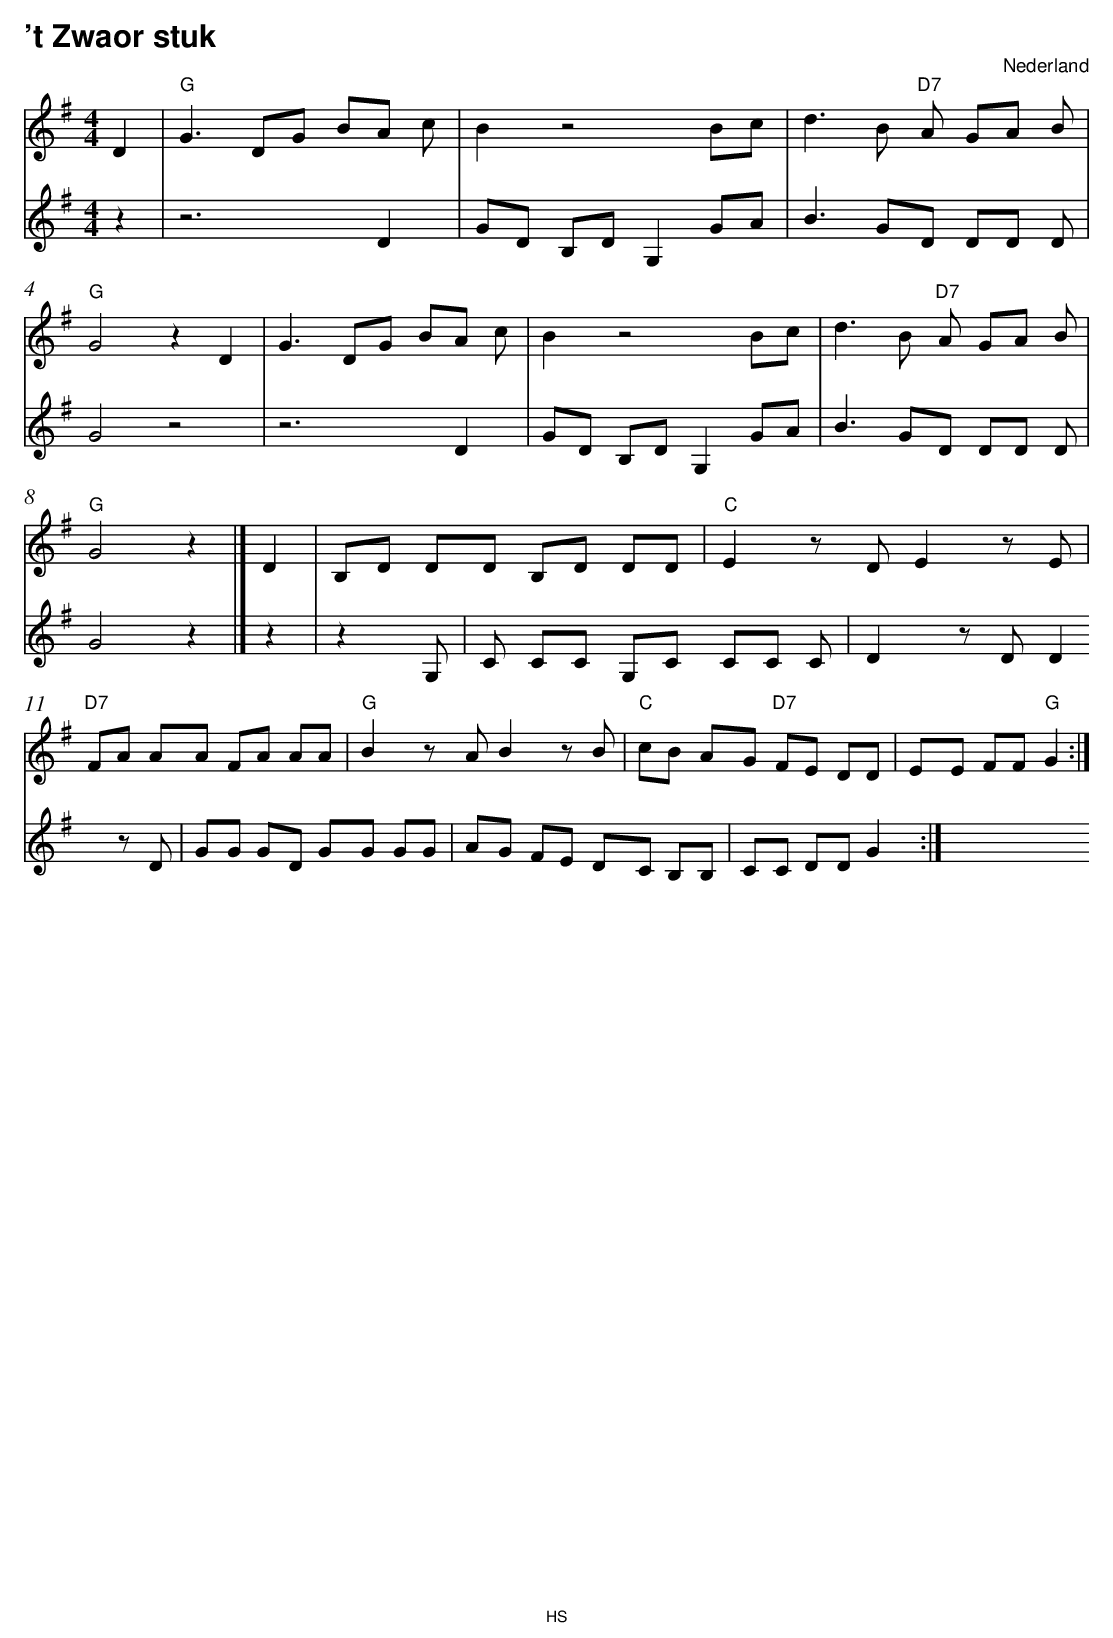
X:1
T:'t Zwaor stuk
O:Nederland
M:4/4
L:1/8
Q:1/4=125
K:G
V:1
D2 |"G" G3 DG BA c|B2 z4 Bc |d3 B"D7" A GA B|
"G" G4 z2 D2 |G3 DG BA c|B2 z4 Bc |d3 B"D7" A GA B|
"G" G4 z2 |]D2 |B,D DD B,D DD |"C" E2 zD E2 zE |
"D7" FA AA FA AA |"G" B2 zA B2 zB |"C" cB AG "D7" FE DD |EE FF "G" G2 :|
V:2
z2 |z6 D2 |GD B,D G,2 GA |B3 GD DD D|
G4 z4 |z6 D2 |GD B,D G,2 GA |B3 GD DD D|
G4 z2 |]z2 |z2 G,|C CC G,C CC C|
D2 zD D2 zD |GG GD GG GG |AG FE DC B,B, |CC DD G2 :|
